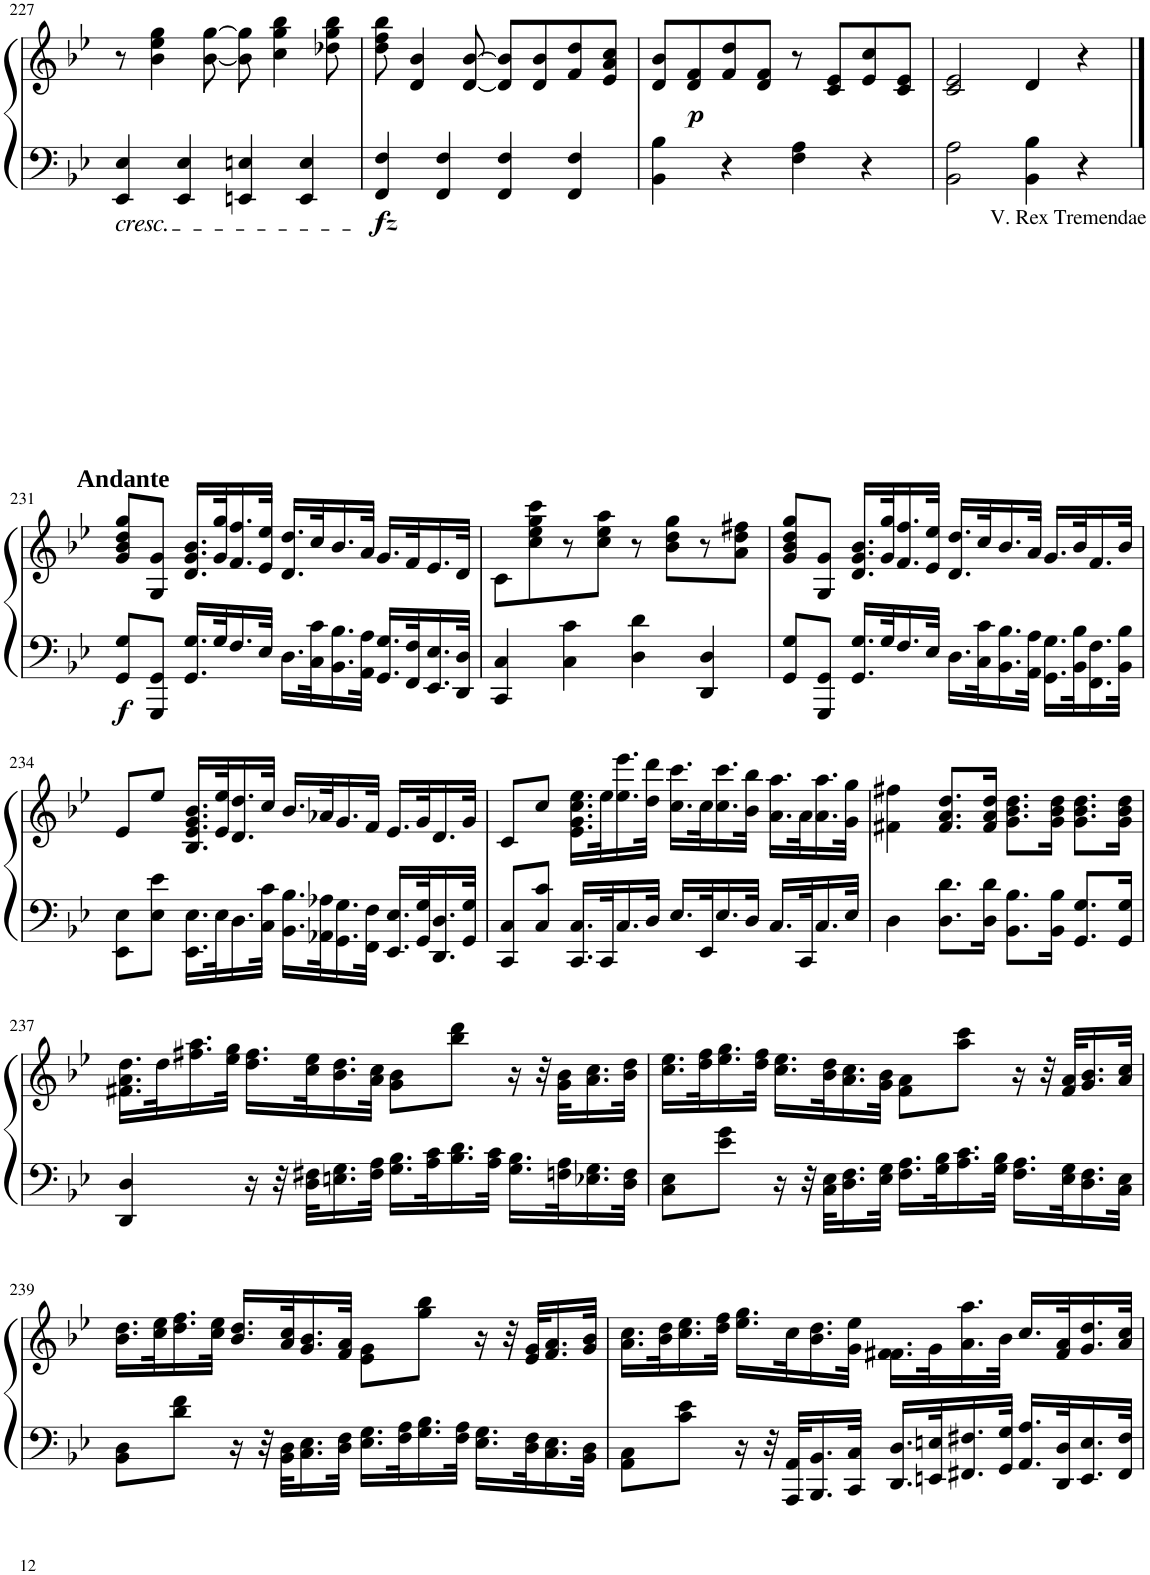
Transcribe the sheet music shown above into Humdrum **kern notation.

**kern	**kern	**dynam
*part1	*part1	*part1
*staff2	*staff1	*staff1/2
*I"Piano	*	*
*I'Pia.	*	*
!!LO:PB:g=z
*clefF4	*clefG2	*
*k[b-e-]	*k[b-e-]	*
*M4/4	*M4/4	*
*met(c)	*met(c)	*
=227	=227	=227
!LO:TX:b:i:t=cresc.	!	!
4EE-/ 4E-/	8r	.
.	4b-\ 4ee-\ 4gg\	.
4EE-/ 4E-/	.	.
.	[8b-\ [8gg\	.
4EEn/ 4En/	8b-\] 8gg\]	.
.	4cc\ 4gg\ 4bb-\	.
4EE/ 4E/	.	.
.	8dd-X\ 8gg\ 8bb-\	.
=228	=228	=228
!	!	!LO:DY:b=2
4FF/ 4F/	8dd\ 8ff\ 8bb-\	fz
.	4d/ 4b-/	.
4FF/ 4F/	.	.
.	[8d/ [8b-/	.
4FF/ 4F/	8d/] 8b-/]L	.
.	8d/ 8b-/	.
4FF/ 4F/	8f/ 8dd/	.
.	8e-/ 8a/ 8cc/J	.
=229	=229	=229
4BB-\ 4B-\	8d/ 8b-/L	.
!	!	!LO:DY:b
.	8d/ 8f/	p
4r	8f/ 8dd/	.
.	8d/ 8f/J	.
4F\ 4A\	8r	.
.	8c/ 8e-/L	.
4r	8e-/ 8cc/	.
.	8c/ 8e-/J	.
=230	=230	=230
2BB-\ 2A\	2c/ 2e-/	.
4BB-\ 4B-\	4d/	.
4r	4r	.
!!LO:LB:g=z
==231	==231	==231
!	!LO:TX:a:B:t=Andante	!
!	!LO:TX:a:t=V. Rex Tremendae	!
!	!	!LO:DY:b=2
8GG/ 8G/L	8g/ 8b-/ 8dd/ 8gg/L	f
8GGG/ 8GG/J	8G/ 8g/J	.
16.GG/ 16.G/LL	16.d/ 16.g/ 16.b-/LL	.
32G/K	32g/ 32gg/K	.
16.F/	16.f/ 16.ff/	.
32E-/JJk	32e-/ 32ee-/JJk	.
16.D\LL	16.d/ 16.dd/LL	.
32C\ 32c\K	32cc/K	.
16.BB-\ 16.B-\	16.b-/	.
32AA\ 32A\JJk	32a/JJk	.
16.GG/ 16.G/LL	16.g/LL	.
32FF/ 32F/K	32f/K	.
16.EE-/ 16.E-/	16.e-/	.
32DD/ 32D/JJk	32d/JJk	.
=232	=232	=232
4CC/ 4C/	8c\L	.
.	8cc\ 8ee-\ 8gg\ 8ccc\	.
4C\ 4c\	8r	.
.	8cc\ 8ee-\ 8aa\J	.
4D\ 4d\	8r	.
.	8b-\ 8dd\ 8gg\L	.
4DD/ 4D/	8r	.
.	8a\ 8dd\ 8ff#X\J	.
=233	=233	=233
8GG/ 8G/L	8g/ 8b-/ 8dd/ 8gg/L	.
8GGG/ 8GG/J	8G/ 8g/J	.
16.GG/ 16.G/LL	16.d/ 16.g/ 16.b-/LL	.
32G/K	32g/ 32gg/K	.
16.F/	16.f/ 16.ff/	.
32E-/JJk	32e-/ 32ee-/JJk	.
16.D\LL	16.d/ 16.dd/LL	.
32C\ 32c\K	32cc/K	.
16.BB-\ 16.B-\	16.b-/	.
32AA\ 32A\JJk	32a/JJk	.
16.GG\ 16.G\LL	16.g/LL	.
32BB-\ 32B-\K	32b-/K	.
16.FF\ 16.F\	16.f/	.
32BB-\ 32B-\JJk	32b-/JJk	.
!!LO:LB:g=z
=234	=234	=234
8EE-\ 8E-\L	8e-/L	.
8E-\ 8e-\J	8ee-/J	.
16.EE-\ 16.E-\LL	16.B-/ 16.e-/ 16.g/ 16.b-/LL	.
32E-\K	32e-/ 32ee-/K	.
16.D\	16.d/ 16.dd/	.
32C\ 32c\JJk	32cc/JJk	.
16.BB-\ 16.B-\LL	16.b-/LL	.
32AA-X\ 32A-X\K	32a-X/K	.
16.GG\ 16.G\	16.g/	.
32FF\ 32F\JJk	32f/JJk	.
16.EE-/ 16.E-/LL	16.e-/LL	.
32GG/ 32G/K	32g/K	.
16.DD/ 16.D/	16.d/	.
32GG/ 32G/JJk	32g/JJk	.
=235	=235	=235
8CC/ 8C/L	8c/L	.
8C/ 8c/J	8cc/J	.
16.CC/ 16.C/LL	16.e-\ 16.g\ 16.cc\ 16.ee-\LL	.
32CC/K	32ee-\K	.
16.C/	16.ee-\ 16.eee-\	.
32D/JJk	32dd\ 32ddd\JJk	.
16.E-/LL	16.cc\ 16.ccc\LL	.
32EE-/K	32cc\K	.
16.E-/	16.cc\ 16.ccc\	.
32D/JJk	32b-\ 32bb-\JJk	.
16.C/LL	16.a\ 16.aa\LL	.
32CC/K	32a\K	.
16.C/	16.a\ 16.aa\	.
32E-/JJk	32g\ 32gg\JJk	.
=236	=236	=236
4D\	4f#X\ 4ff#X\	.
8.D\ 8.d\L	8.f#/ 8.a/ 8.dd/L	.
16D\ 16d\Jk	16f#/ 16a/ 16dd/Jk	.
8.BB-\ 8.B-\L	8.g\ 8.b-\ 8.dd\L	.
16BB-\ 16B-\Jk	16g\ 16b-\ 16dd\Jk	.
8.GG/ 8.G/L	8.g\ 8.b-\ 8.dd\L	.
16GG/ 16G/Jk	16g\ 16b-\ 16dd\Jk	.
!!LO:LB:g=z
=237	=237	=237
4DD/ 4D/	16.f#X\ 16.a\ 16.dd\LL	.
.	32dd\K	.
.	16.ff#X\ 16.aa\	.
.	32ee-\ 32gg\JJk	.
16r	16.dd\ 16.ff#\LL	.
32r	.	.
32D\ 32F#X\KLL	32cc\ 32ee-\K	.
16.En\ 16.G\	16.b-\ 16.dd\	.
32F#\ 32A\JJk	32a\ 32cc\JJk	.
16.G\ 16.B-\LL	8g\ 8b-\L	.
32A\ 32c\K	.	.
16.B-\ 16.d\	8bb-\ 8ddd\J	.
32A\ 32c\JJk	.	.
16.G\ 16.B-\LL	16r	.
.	32r	.
32Fn\ 32A\K	32g\ 32b-\KLL	.
16.E-X\ 16.G\	16.a\ 16.cc\	.
32D\ 32F\JJk	32b-\ 32dd\JJk	.
=238	=238	=238
8C\ 8E-\L	16.cc\ 16.ee-\LL	.
.	32dd\ 32ff\K	.
8e-\ 8g\J	16.ee-\ 16.gg\	.
.	32dd\ 32ff\JJk	.
16r	16.cc\ 16.ee-\LL	.
32r	.	.
32C\ 32E-\KLL	32b-\ 32dd\K	.
16.D\ 16.F\	16.a\ 16.cc\	.
32E-\ 32G\JJk	32g\ 32b-\JJk	.
16.F\ 16.A\LL	8f\ 8a\L	.
32G\ 32B-\K	.	.
16.A\ 16.c\	8aa\ 8ccc\J	.
32G\ 32B-\JJk	.	.
16.F\ 16.A\LL	16r	.
.	32r	.
32E-\ 32G\K	32f/ 32a/KLL	.
16.D\ 16.F\	16.g/ 16.b-/	.
32C\ 32E-\JJk	32a/ 32cc/JJk	.
!!LO:LB:g=z
=239	=239	=239
8BB-\ 8D\L	16.b-\ 16.dd\LL	.
.	32cc\ 32ee-\K	.
8d\ 8f\J	16.dd\ 16.ff\	.
.	32cc\ 32ee-\JJk	.
16r	16.b-/ 16.dd/LL	.
32r	.	.
32BB-\ 32D\KLL	32a/ 32cc/K	.
16.C\ 16.E-\	16.g/ 16.b-/	.
32D\ 32F\JJk	32f/ 32a/JJk	.
16.E-\ 16.G\LL	8e-\ 8g\L	.
32F\ 32A\K	.	.
16.G\ 16.B-\	8gg\ 8bb-\J	.
32F\ 32A\JJk	.	.
16.E-\ 16.G\LL	16r	.
.	32r	.
32D\ 32F\K	32e-/ 32g/KLL	.
16.C\ 16.E-\	16.f/ 16.a/	.
32BB-\ 32D\JJk	32g/ 32b-/JJk	.
=240	=240	=240
8AA\ 8C\L	16.a\ 16.cc\LL	.
.	32b-\ 32dd\K	.
8c\ 8e-\J	16.cc\ 16.ee-\	.
.	32dd\ 32ff\JJk	.
16r	16.ee-\ 16.gg\LL	.
32r	.	.
32AAA/ 32AA/KLL	32cc\K	.
16.BBB-/ 16.BB-/	16.b-\ 16.dd\	.
32CC/ 32C/JJk	32g\ 32ee-\JJk	.
16.DD/ 16.D/LL	16.f#X\ 16.f#\LL	.
32EEn/ 32En/K	32g\K	.
16.FF#X/ 16.F#X/	16.a\ 16.aa\	.
32GG/ 32G/JJk	32b-\JJk	.
16.AA/ 16.A/LL	16.cc/LL	.
32DD/ 32D/K	32f#/ 32a/K	.
16.EE/ 16.E/	16.g/ 16.dd/	.
32FF#/ 32F#/JJk	32a/ 32cc/JJk	.
=	=	=
*-	*-	*-
